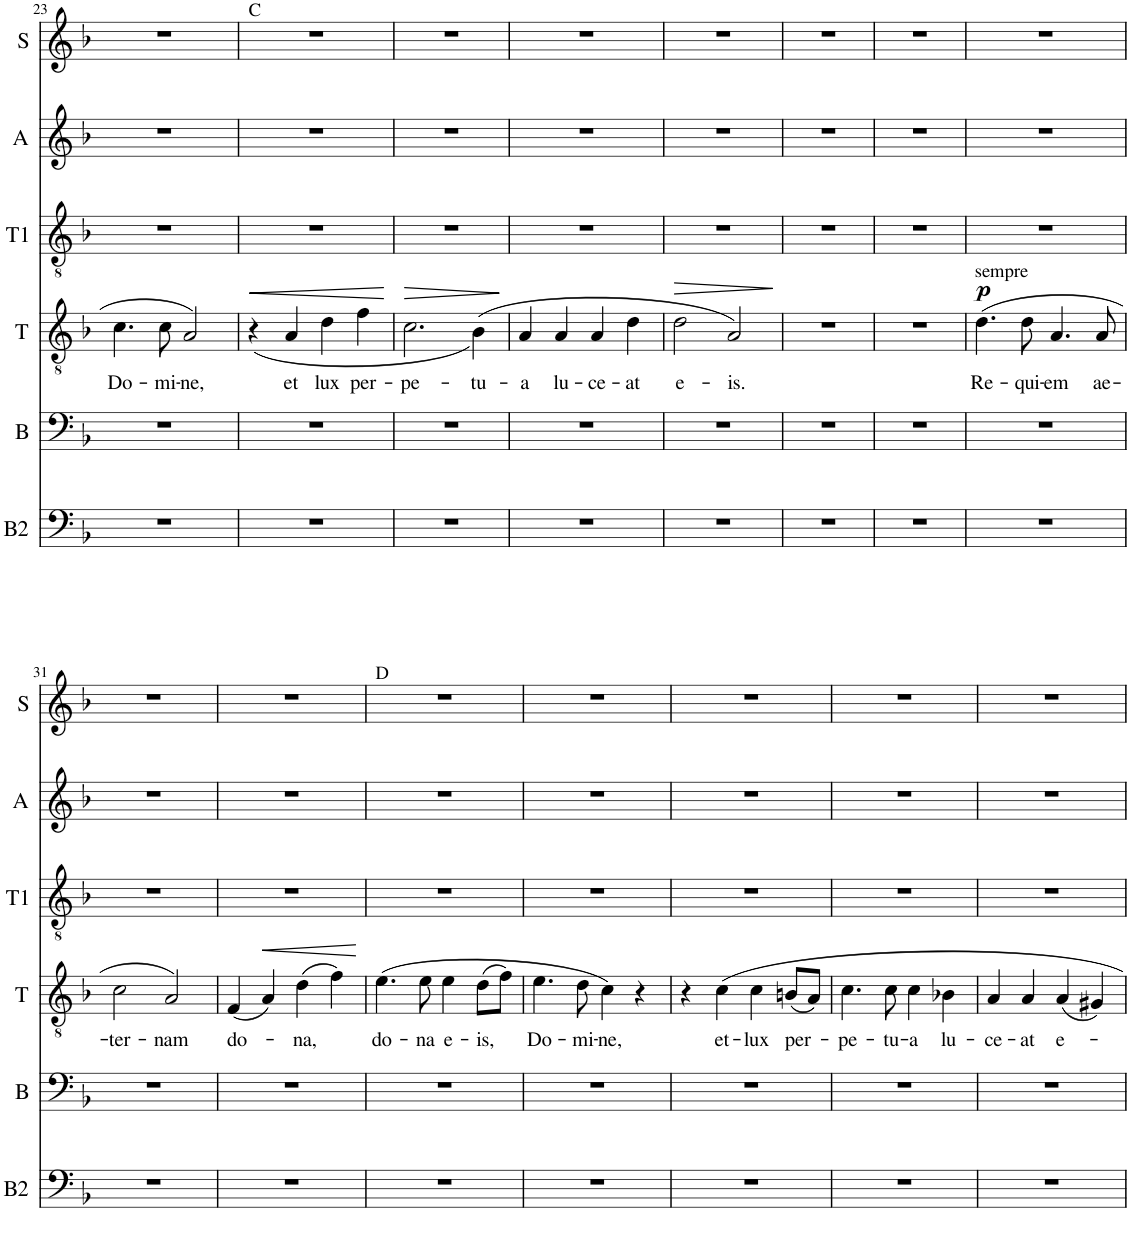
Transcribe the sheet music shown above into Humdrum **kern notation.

**kern	**text	**dynam
*part1	*part1	*part1
*staff1	*staff1	*staff1
*I"Ténor	*	*
*I'T	*	*
!!LO:PB:g=z
*clefGv2	*	*
*k[b-]	*	*
*d:	*	*
*M4/4	*	*
=23	=23	=23
!	!LO:LY:b	!
4.c\	Do-	.
!	!LO:LY:b	!
8c\	-mi-	.
!	!LO:LY:b	!
2A/	-ne,	.
=24	=24	=24
!	!	!LO:HP:b
(4r	.	<
!	!LO:LY:b	!
4A/	et	.
!	!LO:LY:b	!
4d\	lux	.
!	!LO:LY:b	!
4f\	per-	.
.	.	[
=25	=25	=25
!	!LO:LY:b	!LO:HP:b
2.c\	-pe-	>
!	!LO:LY:b	!
(>4B-\)	tu-	.
.	.	]
=26	=26	=26
!	!LO:LY:b	!
4A/	-a	.
!	!LO:LY:b	!
4A/	lu-	.
!	!LO:LY:b	!
4A/	-ce-	.
!	!LO:LY:b	!
4d\	-at	.
=27	=27	=27
!	!LO:LY:b	!LO:HP:b
2d\	e-	>
!	!LO:LY:b	!
2A/)	-is.	.
.	.	]
=28	=28	=28
1r	.	.
=29	=29	=29
1r	.	.
=30	=30	=30
!LO:TX:a:t=sempre	!	!
!	!LO:LY:b	!LO:DY:a
(>4.d\	Re-	p
!	!LO:LY:b	!
8d\	-qui-	.
!	!LO:LY:b	!
4.A/	-em	.
!	!LO:LY:b	!
8A/	ae-	.
!!LO:LB:g=z
=31	=31	=31
!	!LO:LY:b	!
2c\	-ter-	.
!	!LO:LY:b	!
2A/)	-nam	.
=32	=32	=32
!	!LO:LY:b	!
(<4F/	do-	.
!	!	!LO:HP:b
4A/)	.	<
!	!LO:LY:b	!
(>4d\	-na,	.
4f\)	.	.
.	.	[
=33	=33	=33
!	!LO:LY:b	!
(>4.e\	do-	.
!	!LO:LY:b	!
8e\	-na	.
!	!LO:LY:b	!
4e\	e-	.
!	!LO:LY:b	!
(>8d\L	-is,	.
8f\J)	.	.
=34	=34	=34
!	!LO:LY:b	!
4.e\	Do-	.
!	!LO:LY:b	!
8d\	-mi-	.
!	!LO:LY:b	!
4c\)	-ne,	.
4r	.	.
=35	=35	=35
4r	.	.
!	!LO:LY:b	!
4c\	et-	.
!	!LO:LY:b	!
4c\	-lux	.
!	!LO:LY:b	!
(<8Bn/L	per-	.
8A/J)	.	.
=36	=36	=36
!	!LO:LY:b	!
4.c\	-pe-	.
!	!LO:LY:b	!
8c\	-tu-	.
!	!LO:LY:b	!
4c\	-a	.
!	!LO:LY:b	!
4B-X\	lu-	.
=37	=37	=37
!	!LO:LY:b	!
4A/	-ce-	.
!	!LO:LY:b	!
4A/	-at	.
!	!LO:LY:b	!
(<4A/	e-	.
4G#X/)	.	.
=	=	=
*-	*-	*-
